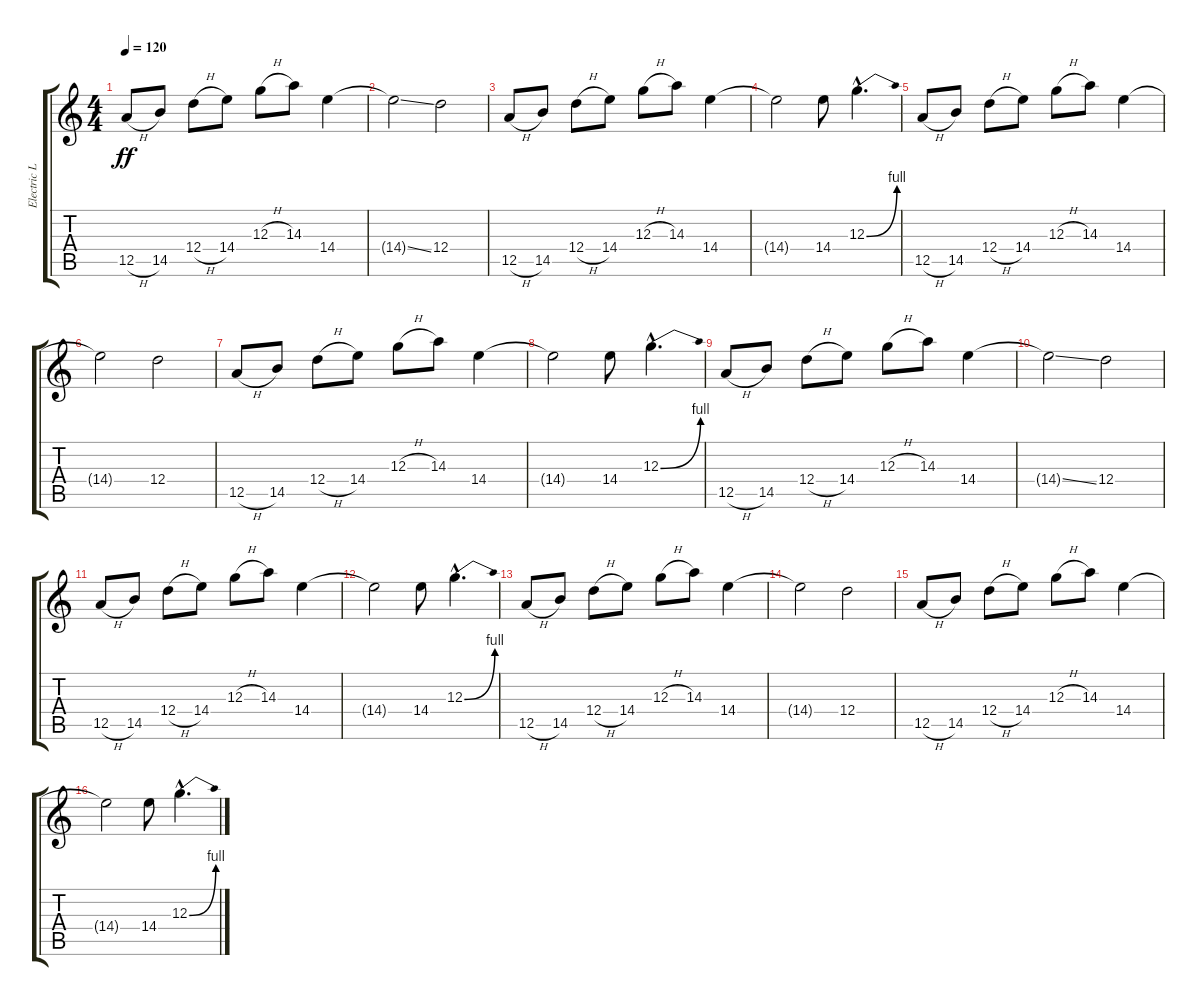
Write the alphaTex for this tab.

\track ("Electric Lead" "Electric L") {instrument overdrivenguitar}
\staff {score tabs}
\tuning (E4 B3 G3 D3 A2 E2) {hide}
\ts (4 4)
\tempo 120
\clef g2
\ks c
12.5{h}.8{dy ff} 14.5.8 12.4{h}.8 14.4.8 12.3{h}.8 14.3.8 14.4.4 |
14.4{ss t}.2 12.4.2 |
12.5{h}.8 14.5.8 12.4{h}.8 14.4.8 12.3{h}.8 14.3.8 14.4.4 |
14.4{t}.2 14.4.8 12.3{be (bend 0 0 60 4) hac}.4{d} |
12.5{h}.8 14.5.8 12.4{h}.8 14.4.8 12.3{h}.8 14.3.8 14.4.4 |
14.4{t}.2 12.4.2 |
12.5{h}.8 14.5.8 12.4{h}.8 14.4.8 12.3{h}.8 14.3.8 14.4.4 |
14.4{t}.2 14.4.8 12.3{be (bend 0 0 60 4) hac}.4{d} |
12.5{h}.8 14.5.8 12.4{h}.8 14.4.8 12.3{h}.8 14.3.8 14.4.4 |
14.4{ss t}.2 12.4.2 |
12.5{h}.8 14.5.8 12.4{h}.8 14.4.8 12.3{h}.8 14.3.8 14.4.4 |
14.4{t}.2 14.4.8 12.3{be (bend 0 0 60 4) hac}.4{d} |
12.5{h}.8 14.5.8 12.4{h}.8 14.4.8 12.3{h}.8 14.3.8 14.4.4 |
14.4{t}.2 12.4.2 |
12.5{h}.8 14.5.8 12.4{h}.8 14.4.8 12.3{h}.8 14.3.8 14.4.4 |
14.4{t}.2 14.4.8 12.3{be (bend 0 0 60 4) hac}.4{d}
